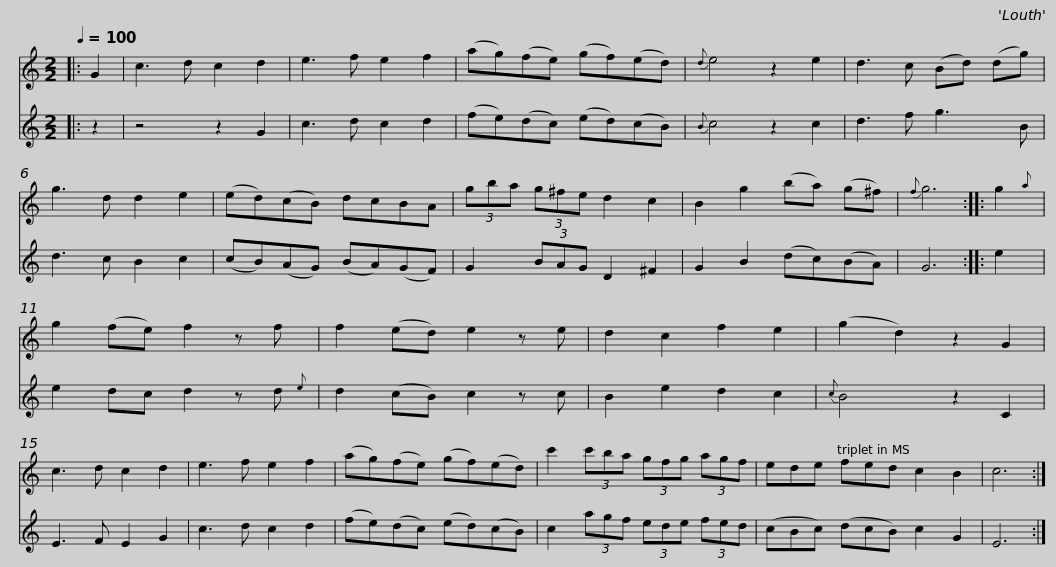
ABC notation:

X:1
%%score 1 2
L:1/8
Q:1/4=100
M:2/2
I:linebreak $
K:C
V:1 treble
V:2 treble
V:1
|: G2 | c3 d c2 d2 | e3 f e2 f2 | (ag)(fe) (gf)(ed) |{d} e4 z2 e2 | %5
 d3 c (Bd) (dg) | g3 d d2 e2 | (ed)(cB) dcBA |$ (3gba (3g^fe d2 c2 | B2 g2 (ba) (g^f) | %10
{f} g6 :: g2{a} | g2 (fe) f2 z f | f2 (ed) e2 z e | d2 c2 f2 e2 |$ %15
 (g2 d2) z2 G2 | c3 d c2 d2 | e3 f e2 f2 | (ag)(fe) (gf)(ed) | c'2 (3c'ba (3gfg (3agf | %20
 ede fed c2 B2 | c6 :| %22
V:2
|: z2 | z4 z2 G2 | c3 d c2 d2 | (fe)(dc) (ed)(cB) |{B} c4 z2 c2 | %5
 d3 f g3 B | d3 c B2 c2 | (cB)(AG) (BA)(GF) |$ G2 (3BAG D2 ^F2 | G2 B2 (dc)(BA) | %10
 G6 :: e2 | e2 dc d2 z d{e} | d2 (cB) c2 z c | B2 e2 d2 c2 |$ %15
{c} B4 z2 C2 | E3 F E2 G2 | c3 d c2 d2 | (fe)(dc) (ed)(cB) | c2 (3agf (3ede (3fed | %20
 (cBc) (dcB) c2 G2 | E6 :| %22
